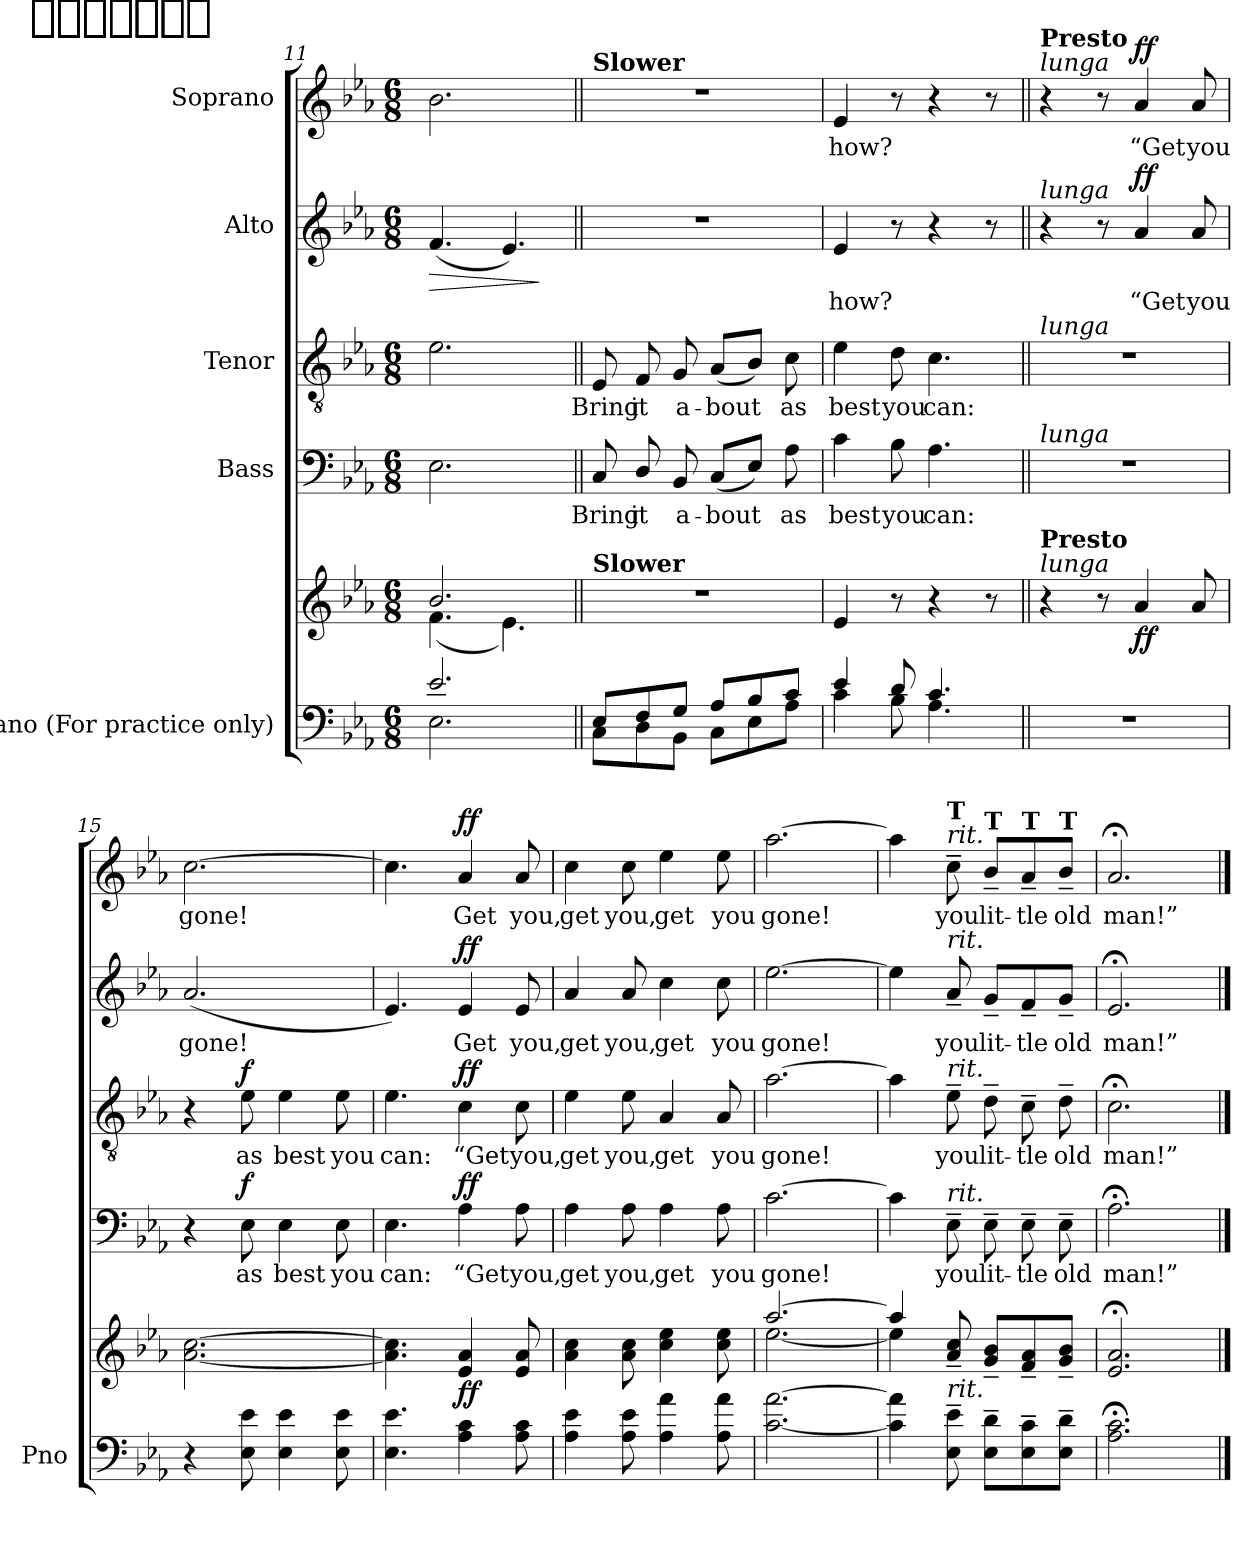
**kern	**kern	**dynam	**kern	**text	**dynam	**kern	**text	**dynam	**kern	**text	**dynam	**kern	**text	**dynam
*part5	*part5	*part5	*part4	*part4	*part4	*part3	*part3	*part3	*part2	*part2	*part2	*part1	*part1	*part1
*staff6	*staff5	*staff5/6	*staff4	*staff4	*staff4	*staff3	*staff3	*staff3	*staff2	*staff2	*staff2	*staff1	*staff1	*staff1
*I"Piano (For practice only)	*	*	*I"Bass	*	*	*I"Tenor	*	*	*I"Alto	*	*	*I"Soprano	*	*
*I'Pno	*	*	*	*	*	*	*	*	*	*	*	*	*	*
*clefF4	*clefG2	*	*clefF4	*	*	*clefGv2	*	*	*clefG2	*	*	*clefG2	*	*
*k[b-e-a-]	*k[b-e-a-]	*	*k[b-e-a-]	*	*	*k[b-e-a-]	*	*	*k[b-e-a-]	*	*	*k[b-e-a-]	*	*
*M6/8	*M6/8	*	*M6/8	*	*	*M6/8	*	*	*M6/8	*	*	*M6/8	*	*
=11	=11	=11	=11	=11	=11	=11	=11	=11	=11	=11	=11	=11	=11	=11
*^	*	*	*	*	*	*	*	*	*	*	*	*	*	*
[8qe-/yy	[8qE-\yy	[8qb-/yy	.	[8qE-/yy	.	.	[8qe-/yy	.	.	.	.	.	[8qb-/yy	.	.
*	*	*^	*	*	*	*	*	*	*	*	*	*	*	*	*
!	!	!	!	!	!	!LO:LY:b	!	!	!LO:LY:b	!	!	!LO:LY:b	!LO:HP:b	!	!LO:LY:b	!
2.e-/]	2.E-\]	2.b-/]	(<4.f\	.	2.E-\]	________	.	2.e-\]	________	.	(<4.f/	________	>	2.b-\]	________	.
.	.	.	4.e-\)	.	.	.	.	.	.	.	4.e-/)	.	.	.	.	.
*v	*v	*	*	*	*	*	*	*	*	*	*	*	*	*	*	*
*	*v	*v	*	*	*	*	*	*	*	*	*	*	*	*	*
.	.	.	.	.	.	.	.	.	.	.	]	.	.	.
!!LO:PB:g=z
=12||	=12||	=12||	=12||	=12||	=12||	=12||	=12||	=12||	=12||	=12||	=12||	=12||	=12||	=12||
*^	*	*	*	*	*	*	*	*	*	*	*	*	*	*
!	!	!	!	!	!	!	!	!	!	!	!	!	!LO:TX:a:B:t=Slower	!	!
!	!	!LO:TX:a:B:t=Slower	!	!	!	!	!	!	!	!	!	!	!	!	!
!	!	!	!	!	!LO:LY:b	!	!	!LO:LY:b	!	!	!	!	!	!	!
8E-/L	8C\L	2.r	.	8C/	Bring	.	8E-/	Bring	.	2.r	.	.	2.r	.	.
!	!	!	!	!	!LO:LY:b	!	!	!LO:LY:b	!	!	!	!	!	!	!
8F/	8D\	.	.	8D/	it	.	8F/	it	.	.	.	.	.	.	.
!	!	!	!	!	!LO:LY:b	!	!	!LO:LY:b	!	!	!	!	!	!	!
8G/J	8BB-\J	.	.	8BB-/	a-	.	8G/	a-	.	.	.	.	.	.	.
!	!	!	!	!	!LO:LY:b	!	!	!LO:LY:b	!	!	!	!	!	!	!
8A-/L	8C\L	.	.	(<8C/L	-bout	.	(<8A-/L	-bout	.	.	.	.	.	.	.
8B-/	8E-\	.	.	8E-/J)	.	.	8B-/J)	.	.	.	.	.	.	.	.
!	!	!	!	!	!LO:LY:b	!	!	!LO:LY:b	!	!	!	!	!	!	!
8c/J	8A-\J	.	.	8A-\	as	.	8c\	as	.	.	.	.	.	.	.
=13	=13	=13	=13	=13	=13	=13	=13	=13	=13	=13	=13	=13	=13	=13	=13
!	!	!	!	!	!LO:LY:b	!	!	!LO:LY:b	!	!	!LO:LY:b	!	!	!LO:LY:b	!
4e-/	4c\	4e-/	.	4c\	best	.	4e-\	best	.	4e-/	how?	.	4e-/	how?	.
!	!	!	!	!	!LO:LY:b	!	!	!LO:LY:b	!	!	!	!	!	!	!
8d/	8B-\	8r	.	8B-\	you	.	8d\	you	.	8r	.	.	8r	.	.
!	!	!	!	!	!LO:LY:b	!	!	!LO:LY:b	!	!	!	!	!	!	!
4.c/	4.A-\	4r	.	4.A-\	can:	.	4.c\	can:	.	4r	.	.	4r	.	.
.	.	8r	.	.	.	.	.	.	.	8r	.	.	8r	.	.
*v	*v	*	*	*	*	*	*	*	*	*	*	*	*	*	*
=14||	=14||	=14||	=14||	=14||	=14||	=14||	=14||	=14||	=14||	=14||	=14||	=14||	=14||	=14||
!	!	!	!	!	!	!	!	!	!	!	!	!LO:TX:a:i:t=lunga	!	!
!	!	!	!	!	!	!	!	!	!	!	!	!LO:TX:a:B:t=Presto	!	!
!	!	!	!	!	!	!	!	!	!LO:TX:a:i:t=lunga	!	!	!	!	!
!	!	!	!	!	!	!LO:TX:a:i:t=lunga	!	!	!	!	!	!	!	!
!	!	!	!LO:TX:a:i:t=lunga	!	!	!	!	!	!	!	!	!	!	!
!	!LO:TX:a:i:t=lunga	!	!	!	!	!	!	!	!	!	!	!	!	!
!	!LO:TX:a:B:t=Presto	!	!	!	!	!	!	!	!	!	!	!	!	!
2.r	4r	.	2.r	.	.	2.r	.	.	4r	.	.	4r	.	.
.	8r	.	.	.	.	.	.	.	8r	.	.	8r	.	.
!	!	!LO:DY:b	!	!	!	!	!	!	!	!LO:LY:b	!LO:DY:a	!	!LO:LY:b	!LO:DY:a
.	4a-/	ff	.	.	.	.	.	.	4a-/	“Get	ff	4a-/	“Get	ff
!	!	!	!	!	!	!	!	!	!	!LO:LY:b	!	!	!LO:LY:b	!
.	8a-/	.	.	.	.	.	.	.	8a-/	you	.	8a-/	you	.
=15	=15	=15	=15	=15	=15	=15	=15	=15	=15	=15	=15	=15	=15	=15
!	!	!	!	!	!	!	!	!	!	!LO:LY:b	!	!	!LO:LY:b	!
4r	[2.a-\ [2.cc\	.	4r	.	.	4r	.	.	(<2.a-/	gone!	.	[2.cc\	gone!	.
!	!	!	!	!LO:LY:b	!LO:DY:a	!	!LO:LY:b	!LO:DY:a	!	!	!	!	!	!
8E-\ 8e-\	.	.	8E-\	as	f	8e-\	as	f	.	.	.	.	.	.
!	!	!	!	!LO:LY:b	!	!	!LO:LY:b	!	!	!	!	!	!	!
4E-\ 4e-\	.	.	4E-\	best	.	4e-\	best	.	.	.	.	.	.	.
!	!	!	!	!LO:LY:b	!	!	!LO:LY:b	!	!	!	!	!	!	!
8E-\ 8e-\	.	.	8E-\	you	.	8e-\	you	.	.	.	.	.	.	.
!!LO:LB:g=z
=16	=16	=16	=16	=16	=16	=16	=16	=16	=16	=16	=16	=16	=16	=16
!	!	!	!	!LO:LY:b	!	!	!LO:LY:b	!	!	!	!	!	!	!
4.E-\ 4.e-\	4.a-\] 4.cc\]	.	4.E-\	can:	.	4.e-\	can:	.	4.e-/)	.	.	4.cc\]	.	.
!	!	!LO:DY:b	!	!LO:LY:b	!LO:DY:a	!	!LO:LY:b	!LO:DY:a	!	!LO:LY:b	!LO:DY:a	!	!LO:LY:b	!LO:DY:a
4A-\ 4c\	4e-/ 4a-/	ff	4A-\	“Get	ff	4c\	“Get	ff	4e-/	Get	ff	4a-/	Get	ff
!	!	!	!	!LO:LY:b	!	!	!LO:LY:b	!	!	!LO:LY:b	!	!	!LO:LY:b	!
8A-\ 8c\	8e-/ 8a-/	.	8A-\	you,	.	8c\	you,	.	8e-/	you,	.	8a-/	you,	.
=17	=17	=17	=17	=17	=17	=17	=17	=17	=17	=17	=17	=17	=17	=17
!	!	!	!	!LO:LY:b	!	!	!LO:LY:b	!	!	!LO:LY:b	!	!	!LO:LY:b	!
4A-\ 4e-\	4a-\ 4cc\	.	4A-\	get	.	4e-\	get	.	4a-/	get	.	4cc\	get	.
!	!	!	!	!LO:LY:b	!	!	!LO:LY:b	!	!	!LO:LY:b	!	!	!LO:LY:b	!
8A-\ 8e-\	8a-\ 8cc\	.	8A-\	you,	.	8e-\	you,	.	8a-/	you,	.	8cc\	you,	.
!	!	!	!	!LO:LY:b	!	!	!LO:LY:b	!	!	!LO:LY:b	!	!	!LO:LY:b	!
4A-\ 4a-\	4cc\ 4ee-\	.	4A-\	get	.	4A-/	get	.	4cc\	get	.	4ee-\	get	.
!	!	!	!	!LO:LY:b	!	!	!LO:LY:b	!	!	!LO:LY:b	!	!	!LO:LY:b	!
8A-\ 8a-\	8cc\ 8ee-\	.	8A-\	you	.	8A-/	you	.	8cc\	you	.	8ee-\	you	.
=18	=18	=18	=18	=18	=18	=18	=18	=18	=18	=18	=18	=18	=18	=18
*	*^	*	*	*	*	*	*	*	*	*	*	*	*	*
!	!	!	!	!	!LO:LY:b	!	!	!LO:LY:b	!	!	!LO:LY:b	!	!	!LO:LY:b	!
[2.c\ [2.a-\	[2.aa-/	[2.ee-\	.	[2.c\	gone!	.	[2.a-\	gone!	.	[2.ee-\	gone!	.	[2.aa-\	gone!	.
=19	=19	=19	=19	=19	=19	=19	=19	=19	=19	=19	=19	=19	=19	=19	=19
4c\] 4a-\]	4aa-/]	4ee-\]	.	4c\]	.	.	4a-\]	.	.	4ee-\]	.	.	4aa-\]	.	.
!	!	!	!	!	!	!	!	!	!	!	!	!	!LO:TX:a:i:t=rit.	!	!
!	!	!	!	!	!	!	!	!	!	!	!	!	!LO:TX:a:B:t=T	!	!
!	!	!	!	!	!	!	!	!	!	!LO:TX:a:i:t=rit.	!	!	!	!	!
!	!	!	!	!	!	!	!LO:TX:a:i:t=rit.	!	!	!	!	!	!	!	!
!	!	!	!	!LO:TX:a:i:t=rit.	!	!	!	!	!	!	!	!	!	!	!
!LO:TX:a:i:t=rit.	!	!	!	!	!	!	!	!	!	!	!	!	!	!	!
!	!	!	!	!	!LO:LY:b	!	!	!LO:LY:b	!	!	!LO:LY:b	!	!	!LO:LY:b	!
8E-\~ 8e-\~	8a-/~ 8cc/~	2ryy	.	8E-~\	you	.	8e-~\	you	.	8a-~/	you	.	8cc~\	you	.
!	!	!	!	!	!	!	!	!	!	!	!	!	!LO:TX:a:B:t=T	!	!
!	!	!	!	!	!LO:LY:b	!	!	!LO:LY:b	!	!	!LO:LY:b	!	!	!LO:LY:b	!
8E-\~ 8d\~L	8g/~ 8b-/~L	.	.	8E-~\	lit-	.	8d~\	lit-	.	8g~/L	lit-	.	8b-~/L	lit-	.
!	!	!	!	!	!	!	!	!	!	!	!	!	!LO:TX:a:B:t=T	!	!
!	!	!	!	!	!LO:LY:b	!	!	!LO:LY:b	!	!	!LO:LY:b	!	!	!LO:LY:b	!
8E-\~ 8c\~	8f/~ 8a-/~	.	.	8E-~\	-tle	.	8c~\	-tle	.	8f~/	-tle	.	8a-~/	-tle	.
!	!	!	!	!	!	!	!	!	!	!	!	!	!LO:TX:a:B:t=T	!	!
!	!	!	!	!	!LO:LY:b	!	!	!LO:LY:b	!	!	!LO:LY:b	!	!	!LO:LY:b	!
8E-\~ 8d\~J	8g/~ 8b-/~J	.	.	8E-~\	old	.	8d~\	old	.	8g~/J	old	.	8b-~/J	old	.
*	*v	*v	*	*	*	*	*	*	*	*	*	*	*	*	*
=20	=20	=20	=20	=20	=20	=20	=20	=20	=20	=20	=20	=20	=20	=20
!	!	!	!	!LO:LY:b	!LO:DY:a	!	!LO:LY:b	!	!	!LO:LY:b	!	!	!LO:LY:b	!
!	!	!	!	!	!LO:DY:n=1:a	!	!	!LO:DY:a	!	!	!	!	!	!
!	!	!	!	!	!	!	!	!LO:DY:n=1:a	!	!	!LO:DY:a	!	!	!
!	!	!	!	!	!	!	!	!	!	!	!LO:DY:n=1:a	!	!	!LO:DY:a
!	!	!	!	!	!	!	!	!	!	!	!	!	!	!LO:DY:n=1:a
2.A-\;< 2.c\;<	2.e-/;< 2.a-/;<	.	2.A-;<\	man!”	other-dynamics ff	2.c;<\	man!”	other-dynamics ff	2.e-;</	man!”	other-dynamics ff	2.a-;</	man!”	other-dynamics ff
==	==	==	==	==	==	==	==	==	==	==	==	==	==	==
*-	*-	*-	*-	*-	*-	*-	*-	*-	*-	*-	*-	*-	*-	*-
